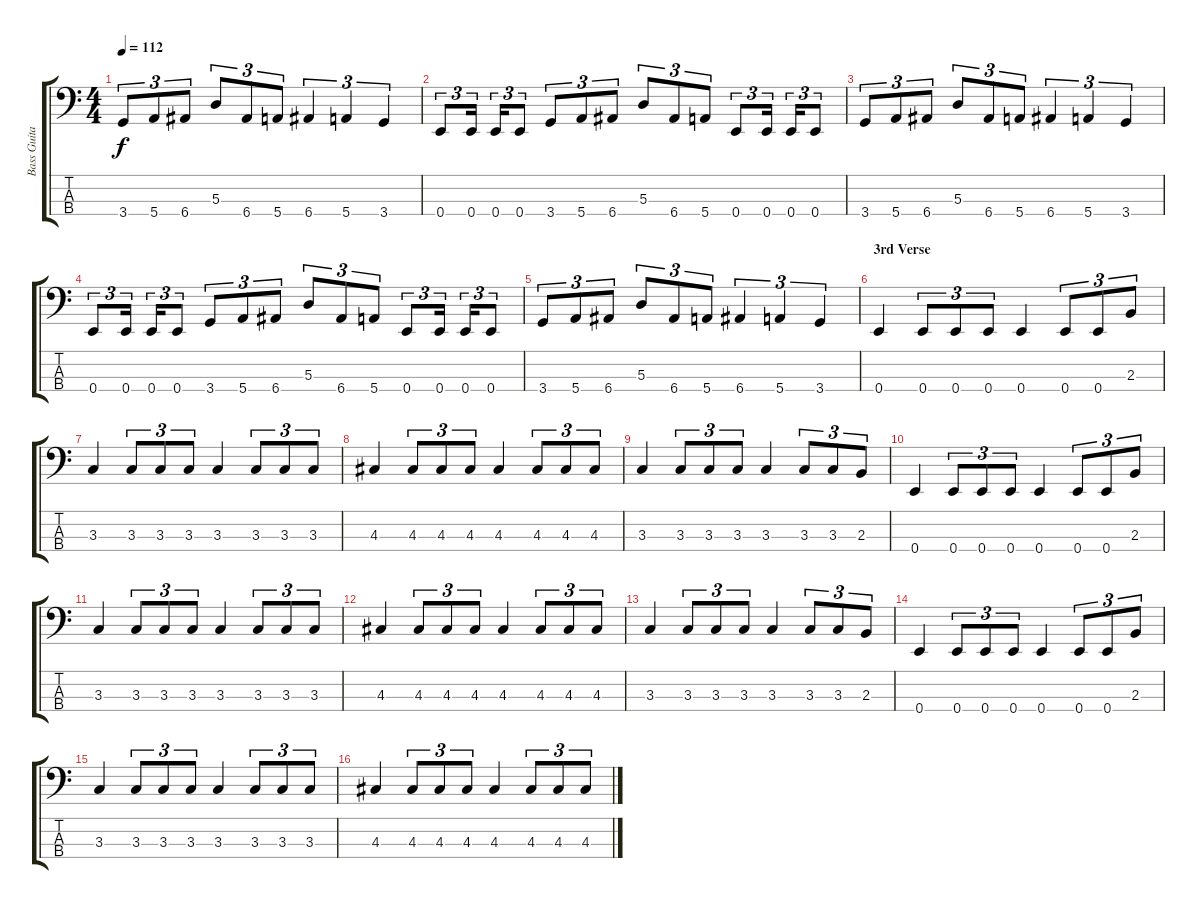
\track ("Bass Guitar (Dave Ellefson)" "Bass Guita") {instrument electricbasspick}
\staff {score tabs}
\tuning (G2 D2 A1 E1) {hide}
\ts (4 4)
\tempo 112
\clef f4
\ks c
3.4.8{tu (3 2) dy f} 5.4.8{tu (3 2)} 6.4.8{tu (3 2)} 5.3.8{tu (3 2)} 6.4.8{tu (3 2)} 5.4.8{tu (3 2)} 6.4.4{tu (3 2)} 5.4.4{tu (3 2)} 3.4.4{tu (3 2)} |
0.4.8{tu (3 2)} 0.4.16{tu (3 2)} 0.4.16{tu (3 2)} 0.4.8{tu (3 2)} 3.4.8{tu (3 2)} 5.4.8{tu (3 2)} 6.4.8{tu (3 2)} 5.3.8{tu (3 2)} 6.4.8{tu (3 2)} 5.4.8{tu (3 2)} 0.4.8{tu (3 2)} 0.4.16{tu (3 2)} 0.4.16{tu (3 2)} 0.4.8{tu (3 2)} |
3.4.8{tu (3 2)} 5.4.8{tu (3 2)} 6.4.8{tu (3 2)} 5.3.8{tu (3 2)} 6.4.8{tu (3 2)} 5.4.8{tu (3 2)} 6.4.4{tu (3 2)} 5.4.4{tu (3 2)} 3.4.4{tu (3 2)} |
0.4.8{tu (3 2)} 0.4.16{tu (3 2)} 0.4.16{tu (3 2)} 0.4.8{tu (3 2)} 3.4.8{tu (3 2)} 5.4.8{tu (3 2)} 6.4.8{tu (3 2)} 5.3.8{tu (3 2)} 6.4.8{tu (3 2)} 5.4.8{tu (3 2)} 0.4.8{tu (3 2)} 0.4.16{tu (3 2)} 0.4.16{tu (3 2)} 0.4.8{tu (3 2)} |
3.4.8{tu (3 2)} 5.4.8{tu (3 2)} 6.4.8{tu (3 2)} 5.3.8{tu (3 2)} 6.4.8{tu (3 2)} 5.4.8{tu (3 2)} 6.4.4{tu (3 2)} 5.4.4{tu (3 2)} 3.4.4{tu (3 2)} |
\section ("" "3rd Verse")
0.4.4 0.4.8{tu (3 2)} 0.4.8{tu (3 2)} 0.4.8{tu (3 2)} 0.4.4 0.4.8{tu (3 2)} 0.4.8{tu (3 2)} 2.3.8{tu (3 2)} |
3.3.4 3.3.8{tu (3 2)} 3.3.8{tu (3 2)} 3.3.8{tu (3 2)} 3.3.4 3.3.8{tu (3 2)} 3.3.8{tu (3 2)} 3.3.8{tu (3 2)} |
4.3.4 4.3.8{tu (3 2)} 4.3.8{tu (3 2)} 4.3.8{tu (3 2)} 4.3.4 4.3.8{tu (3 2)} 4.3.8{tu (3 2)} 4.3.8{tu (3 2)} |
3.3.4 3.3.8{tu (3 2)} 3.3.8{tu (3 2)} 3.3.8{tu (3 2)} 3.3.4 3.3.8{tu (3 2)} 3.3.8{tu (3 2)} 2.3.8{tu (3 2)} |
0.4.4 0.4.8{tu (3 2)} 0.4.8{tu (3 2)} 0.4.8{tu (3 2)} 0.4.4 0.4.8{tu (3 2)} 0.4.8{tu (3 2)} 2.3.8{tu (3 2)} |
3.3.4 3.3.8{tu (3 2)} 3.3.8{tu (3 2)} 3.3.8{tu (3 2)} 3.3.4 3.3.8{tu (3 2)} 3.3.8{tu (3 2)} 3.3.8{tu (3 2)} |
4.3.4 4.3.8{tu (3 2)} 4.3.8{tu (3 2)} 4.3.8{tu (3 2)} 4.3.4 4.3.8{tu (3 2)} 4.3.8{tu (3 2)} 4.3.8{tu (3 2)} |
3.3.4 3.3.8{tu (3 2)} 3.3.8{tu (3 2)} 3.3.8{tu (3 2)} 3.3.4 3.3.8{tu (3 2)} 3.3.8{tu (3 2)} 2.3.8{tu (3 2)} |
0.4.4 0.4.8{tu (3 2)} 0.4.8{tu (3 2)} 0.4.8{tu (3 2)} 0.4.4 0.4.8{tu (3 2)} 0.4.8{tu (3 2)} 2.3.8{tu (3 2)} |
3.3.4 3.3.8{tu (3 2)} 3.3.8{tu (3 2)} 3.3.8{tu (3 2)} 3.3.4 3.3.8{tu (3 2)} 3.3.8{tu (3 2)} 3.3.8{tu (3 2)} |
4.3.4 4.3.8{tu (3 2)} 4.3.8{tu (3 2)} 4.3.8{tu (3 2)} 4.3.4 4.3.8{tu (3 2)} 4.3.8{tu (3 2)} 4.3.8{tu (3 2)}
